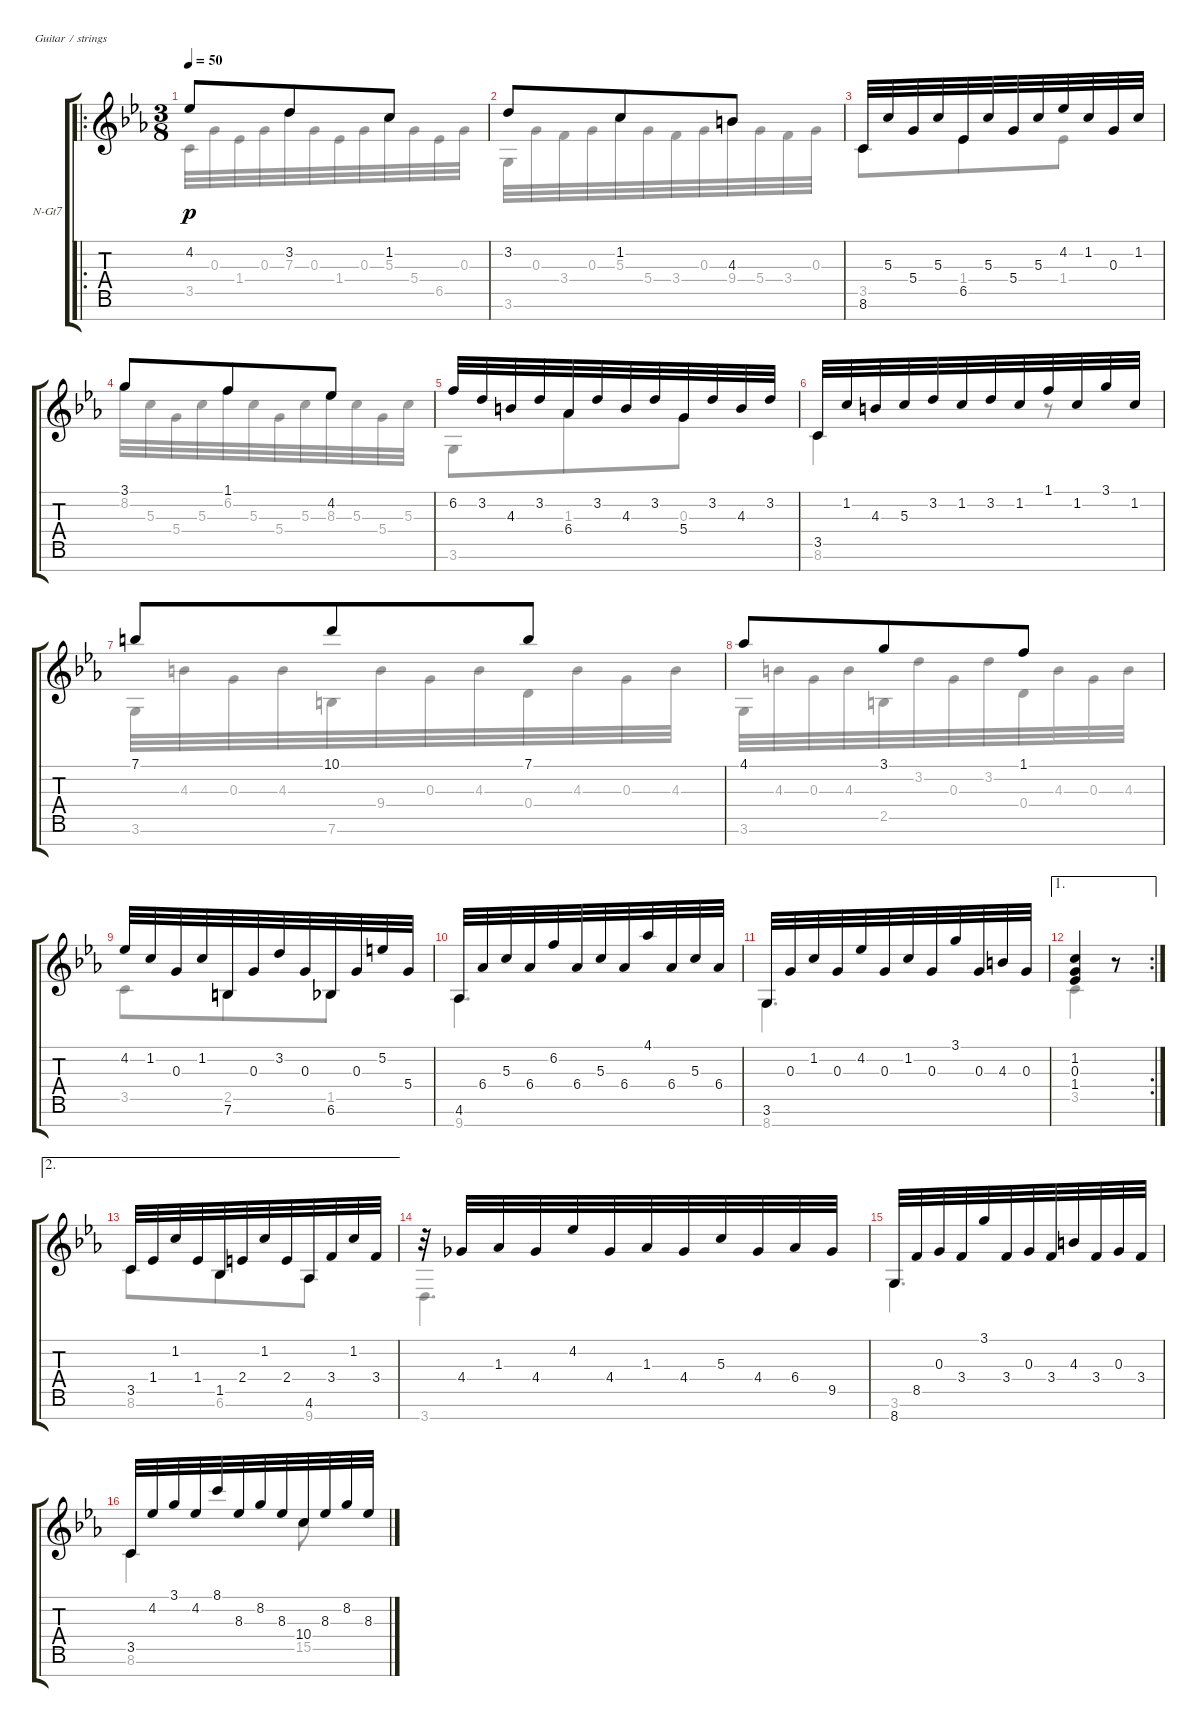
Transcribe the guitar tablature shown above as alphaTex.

\defaultSystemsLayout 4
\bracketExtendMode groupsimilarinstruments
\firstSystemTrackNameOrientation horizontal
\otherSystemsTrackNameOrientation horizontal
\track ("Nylon Guitar" "N-Gt7") {instrument acousticguitarnylon}
\staff {score tabs}
\tuning (E4 B3 G3 D3 A2 E2 B1)
\voice
\ro
\ts (3 8)
\tempo 50
\clef g2
\ks eb
4.2.8{dy p} 3.2.8 1.2.8 |
3.2.8 1.2.8 4.3.8 |
8.6.32 5.3.32 5.4.32 5.3.32 6.5.32 5.3.32 5.4.32 5.3.32 4.2.32 1.2.32 0.3.32 1.2.32 |
3.1.8 1.1.8 4.2.8 |
6.2.32 3.2.32 4.3.32 3.2.32 6.4.32 3.2.32 4.3.32 3.2.32 5.4.32 3.2.32 4.3.32 3.2.32 |
3.5.32 1.2.32 4.3.32 5.3.32 3.2.32 1.2.32 3.2.32 1.2.32 1.1.32 1.2.32 3.1.32 1.2.32 |
7.1.8 10.1.8 7.1.8 |
4.1.8 3.1.8 1.1.8 |
4.2.32 1.2.32 0.3.32 1.2.32 7.6.32 0.3.32 3.2.32 0.3.32 6.6.32 0.3.32 5.2.32 5.4.32 |
4.6.32 6.4.32 5.3.32 6.4.32 6.2.32 6.4.32 5.3.32 6.4.32 4.1.32 6.4.32 5.3.32 6.4.32 |
3.6.32 0.3.32 1.2.32 0.3.32 4.2.32 0.3.32 1.2.32 0.3.32 3.1.32 0.3.32 4.3.32 0.3.32 |
\ae 1
\rc 2
(1.2 0.3 1.4).4 r.8 |
\ae 2
3.5.32 1.4.32 1.2.32 1.4.32 1.5.32 2.4.32 1.2.32 2.4.32 4.6.32 3.4.32 1.2.32 3.4.32 |
r.32 4.4.32 1.3.32 4.4.32 4.2.32 4.4.32 1.3.32 4.4.32 5.3.32 4.4.32 6.4.32 9.5.32 |
8.7.32 8.5.32 0.3.32 3.4.32 3.1.32 3.4.32 0.3.32 3.4.32 4.3.32 3.4.32 0.3.32 3.4.32 |
3.5.32 4.2.32 3.1.32 4.2.32 8.1.32 8.3.32 8.2.32 8.3.32 10.4.32 8.3.32 8.2.32 8.3.32
\voice
\clef g2
\ottava regular
\simile none
\ks eb
3.5.32{dy p} 0.3.32 1.4.32 0.3.32 7.3.32 0.3.32 1.4.32 0.3.32 5.3.32 5.4.32 6.5.32 0.3.32 |
3.6.32 0.3.32 3.4.32 0.3.32 5.3.32 5.4.32 3.4.32 0.3.32 9.4.32 5.4.32 3.4.32 0.3.32 |
3.5.8 1.4.8 1.4.8 |
8.2.32 5.3.32 5.4.32 5.3.32 6.2.32 5.3.32 5.4.32 5.3.32 8.3.32 5.3.32 5.4.32 5.3.32 |
3.6.8 1.3.8 0.3.8 |
8.6.4 r.8 |
3.6.32 4.3.32 0.3.32 4.3.32 7.6.32 9.4.32 0.3.32 4.3.32 0.4.32 4.3.32 0.3.32 4.3.32 |
3.6.32 4.3.32 0.3.32 4.3.32 2.5.32 3.2.32 0.3.32 3.2.32 0.4.32 4.3.32 0.3.32 4.3.32 |
3.5.8 2.5.8 1.5.8 |
9.7.4{d} |
8.7.4{d} |
3.5.4 r.8 |
8.6.8 6.6.8 9.7.8 |
3.7.4{d} |
3.6.4{d} |
8.6.4 15.5.8
